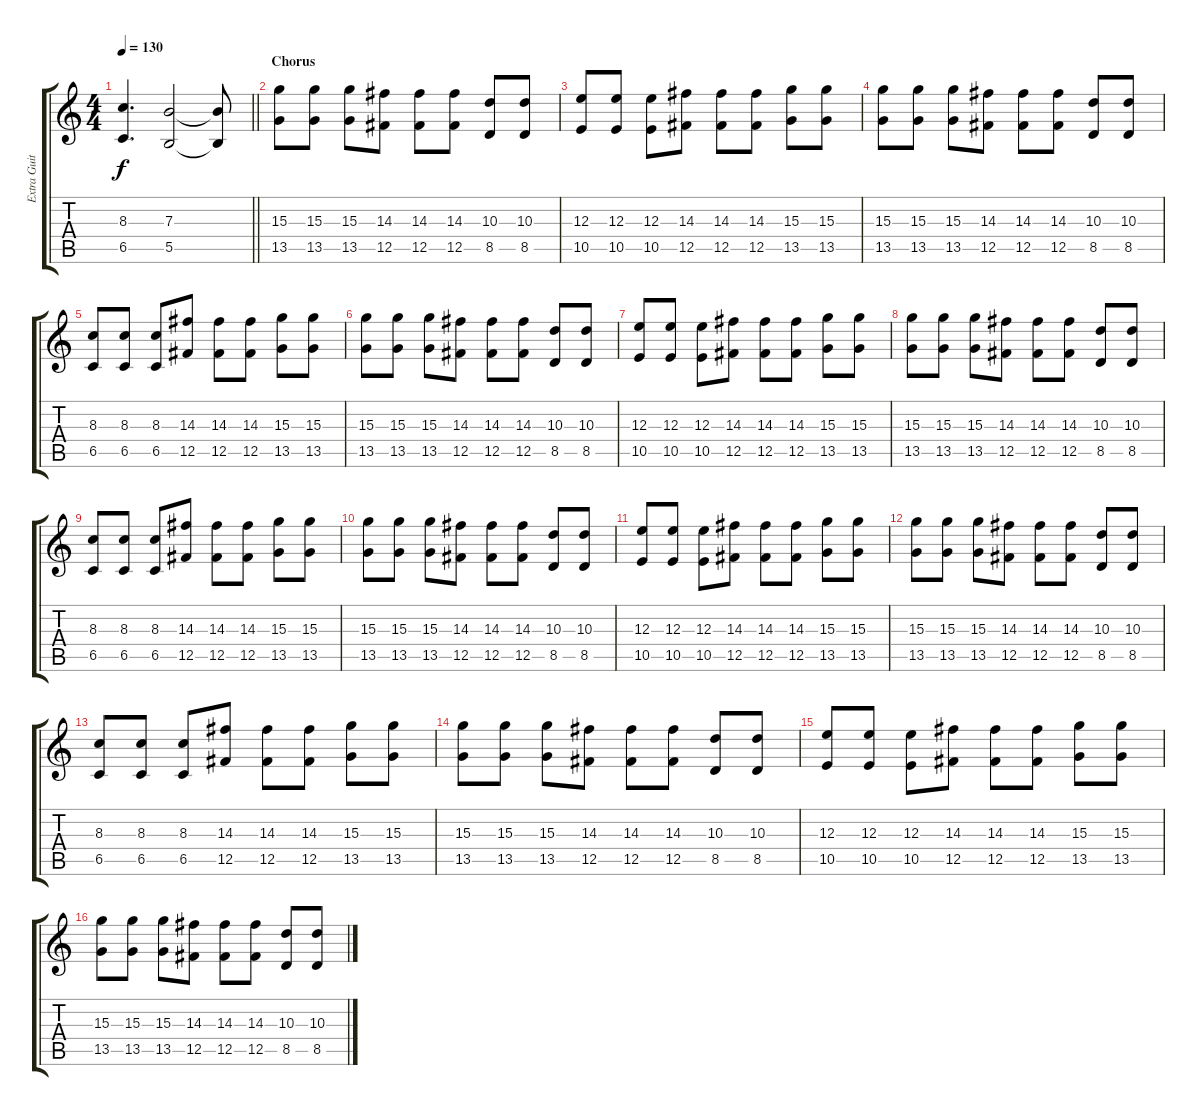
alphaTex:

\track ("Extra Guitar" "Extra Guit") {instrument overdrivenguitar}
\staff {score tabs}
\tuning (Db4 Ab3 E3 B2 Gb2 B1) {hide}
\ts (4 4)
\tempo 130
\clef g2
\barLineRight lightlight
\ks c
(8.3 6.5).4{d dy f} (7.3 5.5).2 (7.3{t} 5.5{t}).8 |
\section ("" "Chorus")
(15.3 13.5).8{volume 13 instrument overdrivenguitar} (15.3 13.5).8 (15.3 13.5).8 (14.3 12.5).8 (14.3 12.5).8 (14.3 12.5).8 (10.3 8.5).8 (10.3 8.5).8 |
(12.3 10.5).8 (12.3 10.5).8 (12.3 10.5).8 (14.3 12.5).8 (14.3 12.5).8 (14.3 12.5).8 (15.3 13.5).8 (15.3 13.5).8 |
(15.3 13.5).8 (15.3 13.5).8 (15.3 13.5).8 (14.3 12.5).8 (14.3 12.5).8 (14.3 12.5).8 (10.3 8.5).8 (10.3 8.5).8 |
(8.3 6.5).8 (8.3 6.5).8 (8.3 6.5).8 (14.3 12.5).8 (14.3 12.5).8 (14.3 12.5).8 (15.3 13.5).8 (15.3 13.5).8 |
(15.3 13.5).8 (15.3 13.5).8 (15.3 13.5).8 (14.3 12.5).8 (14.3 12.5).8 (14.3 12.5).8 (10.3 8.5).8 (10.3 8.5).8 |
(12.3 10.5).8 (12.3 10.5).8 (12.3 10.5).8 (14.3 12.5).8 (14.3 12.5).8 (14.3 12.5).8 (15.3 13.5).8 (15.3 13.5).8 |
(15.3 13.5).8{volume 8} (15.3 13.5).8 (15.3 13.5).8 (14.3 12.5).8 (14.3 12.5).8 (14.3 12.5).8 (10.3 8.5).8 (10.3 8.5).8 |
(8.3 6.5).8 (8.3 6.5).8 (8.3 6.5).8 (14.3 12.5).8 (14.3 12.5).8 (14.3 12.5).8 (15.3 13.5).8 (15.3 13.5).8 |
(15.3 13.5).8{volume 13} (15.3 13.5).8 (15.3 13.5).8 (14.3 12.5).8 (14.3 12.5).8 (14.3 12.5).8 (10.3 8.5).8 (10.3 8.5).8 |
(12.3 10.5).8 (12.3 10.5).8 (12.3 10.5).8 (14.3 12.5).8 (14.3 12.5).8 (14.3 12.5).8 (15.3 13.5).8 (15.3 13.5).8 |
(15.3 13.5).8 (15.3 13.5).8 (15.3 13.5).8 (14.3 12.5).8 (14.3 12.5).8 (14.3 12.5).8 (10.3 8.5).8 (10.3 8.5).8 |
(8.3 6.5).8 (8.3 6.5).8 (8.3 6.5).8 (14.3 12.5).8 (14.3 12.5).8 (14.3 12.5).8 (15.3 13.5).8 (15.3 13.5).8 |
(15.3 13.5).8 (15.3 13.5).8 (15.3 13.5).8 (14.3 12.5).8 (14.3 12.5).8 (14.3 12.5).8 (10.3 8.5).8 (10.3 8.5).8 |
(12.3 10.5).8 (12.3 10.5).8 (12.3 10.5).8 (14.3 12.5).8 (14.3 12.5).8 (14.3 12.5).8 (15.3 13.5).8 (15.3 13.5).8 |
(15.3 13.5).8{volume 8} (15.3 13.5).8 (15.3 13.5).8 (14.3 12.5).8 (14.3 12.5).8 (14.3 12.5).8 (10.3 8.5).8 (10.3 8.5).8
